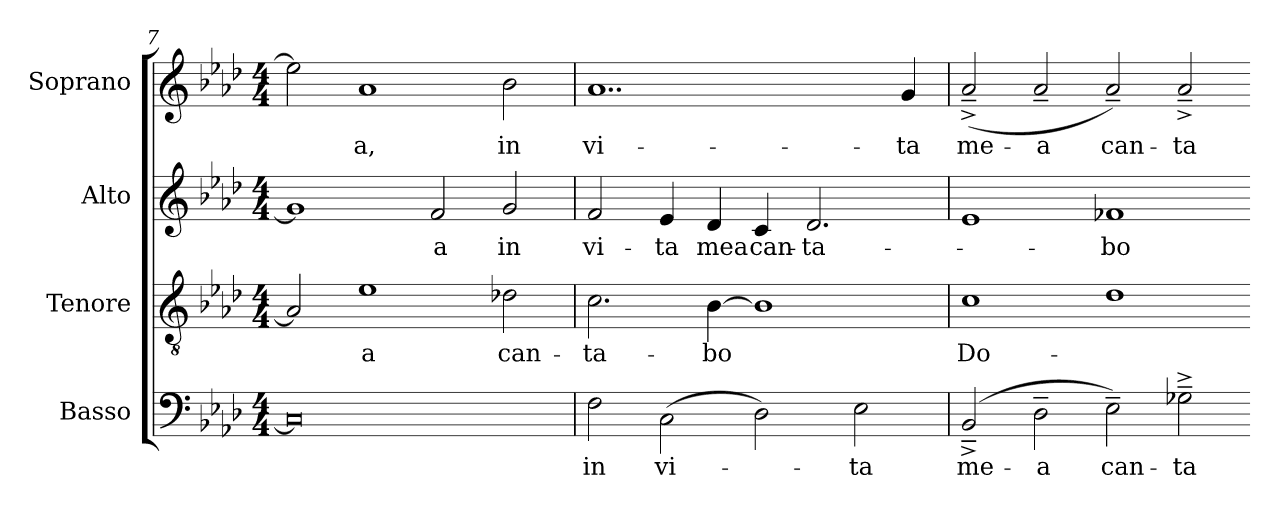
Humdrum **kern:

**kern	**text	**kern	**text	**kern	**text	**kern	**text
*part4	*part4	*part3	*part3	*part2	*part2	*part1	*part1
*staff4	*staff4	*staff3	*staff3	*staff2	*staff2	*staff1	*staff1
*I"Basso	*	*I"Tenore	*	*I"Alto	*	*I"Soprano	*
*I'B.	*	*I'T.	*	*I'A.	*	*I'S.	*
*clefF4	*	*clefGv2	*	*clefG2	*	*clefG2	*
*	*	*ITrd7c12	*	*	*	*	*
*k[b-e-a-d-]	*	*k[b-e-a-d-]	*	*k[b-e-a-d-]	*	*k[b-e-a-d-]	*
*A-:	*	*A-:	*	*A-:	*	*A-:	*
*M4/4	*	*M4/4	*	*M4/4	*	*M4/4	*
=7	=7	=7	=7	=7	=7	=7	=7
0Ci]	.	2AA-i/]	.	1gi]	.	2ee-i\]	.
!	!	!	!LO:LY:b:color=#000000	!	!	!	!
!	!	!	!	!	!	!	!LO:LY:b:color=#000000
.	.	1E-i	-a	.	.	1a-i	-a,
!	!	!	!	!	!LO:LY:b:color=#000000	!	!
.	.	.	.	2fi/	-a	.	.
!	!	!	!LO:LY:b:color=#000000	!	!	!	!
!	!	!	!	!	!LO:LY:b:color=#000000	!	!
!	!	!	!	!	!	!	!LO:LY:b:color=#000000
.	.	2D-Xi\	can-	2gi/	in	2b-i\	in
!!LO:LB:g=z
=8	=8	=8	=8	=8	=8	=8	=8
!	!LO:LY:b:color=#000000	!	!	!	!	!	!
!	!	!	!LO:LY:b:color=#000000	!	!	!	!
!	!	!	!	!	!LO:LY:b:color=#000000	!	!
!	!	!	!	!	!	!	!LO:LY:b:color=#000000
2Fi\	in	2.Ci\	-ta-	2fi/	vi-	1..a-i	vi-
!	!LO:LY:b:color=#000000	!	!	!	!	!	!
!	!	!	!	!	!LO:LY:b:color=#000000	!	!
(2Ci\	vi-	.	.	4e-i/	-ta	.	.
!	!	!	!LO:LY:b:color=#000000	!	!	!	!
!	!	!	!	!	!LO:LY:b:color=#000000	!	!
.	.	[4BB-i\	-bo	4d-i/	mea	.	.
!	!	!	!	!	!LO:LY:b:color=#000000	!	!
2D-i\)	.	1BB-i]	.	4ci/	can-	.	.
!	!	!	!	!	!LO:LY:b:color=#000000	!	!
.	.	.	.	2.d-i/	-ta-	.	.
!	!LO:LY:b:color=#000000	!	!	!	!	!	!
2E-i\	-ta	.	.	.	.	.	.
!	!	!	!	!	!	!	!LO:LY:b:color=#000000
.	.	.	.	.	.	4gi/	-ta
=9	=9	=9	=9	=9	=9	=9	=9
!	!LO:LY:b:color=#000000	!	!	!	!	!	!
!	!	!	!LO:LY:b:color=#000000	!	!	!	!
!	!	!	!	!	!	!	!LO:LY:b:color=#000000
(2BB-~^i/	me-	1Ci	Do-	1e-i	.	(2a-~^i/	me-
!	!LO:LY:b:color=#000000	!	!	!	!	!	!
!	!	!	!	!	!	!	!LO:LY:b:color=#000000
2D-~i\	-a	.	.	.	.	2a-~i/	-a
!	!LO:LY:b:color=#000000	!	!	!	!	!	!
!	!	!	!	!	!LO:LY:b:color=#000000	!	!
!	!	!	!	!	!	!	!LO:LY:b:color=#000000
2E-~i\)	can-	1D-i	.	1f-Xi	-bo	2a-~i/)	can-
!	!LO:LY:b:color=#000000	!	!	!	!	!	!
!	!	!	!	!	!	!	!LO:LY:b:color=#000000
2G-X~^i\	-ta-	.	.	.	.	2a-~^i/	-ta-
=-	=-	=-	=-	=-	=-	=-	=-
*-	*-	*-	*-	*-	*-	*-	*-
